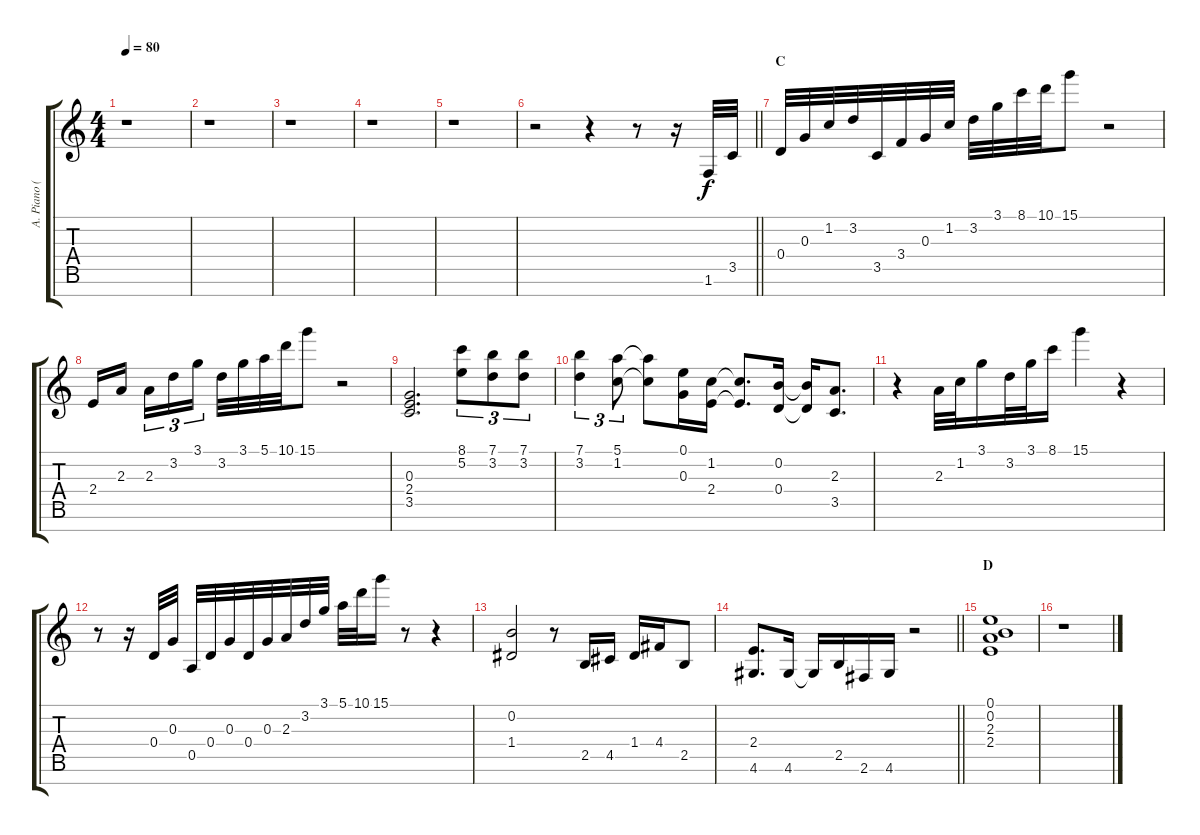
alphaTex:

\track ("A. Piano (Right Hand)" "A. Piano (") {instrument acousticgrandpiano}
\staff {score tabs}
\tuning (E5 B4 G4 D4 A3 E3 B2) {hide}
\ts (4 4)
\tempo 80
\clef g2
\ks c
r.1{dy f} |
r.1 |
r.1 |
r.1 |
r.1 |
\barLineRight lightlight
r.2 r.4 r.8 r.16 1.6.32 3.5.32 |
\section ("" "C")
0.4.32 0.3.32 1.2.32 3.2.32 3.5.32 3.4.32 0.3.32 1.2.32 3.2.32 3.1.32 8.1.32 10.1.32 15.1.8 r.2 |
2.4.16 2.3.16{beam splitsecondary} 2.3.16{tu (3 2)} 3.2.16{tu (3 2)} 3.1.16{tu (3 2)} 3.2.32 3.1.32 5.1.32 10.1.32 15.1.8 r.2 |
(0.3 2.4 3.5).2{d} (8.1 5.2).8{tu (3 2)} (7.1 3.2).8{tu (3 2)} (7.1 3.2).8{tu (3 2)} |
(7.1 3.2).4{tu (3 2)} (5.1 1.2).8{tu (3 2)} (5.1{t} 1.2{t}).8 (0.1 0.3).16 (1.2 2.4).16 (1.2{t} 2.4{t}).8{d} (0.2 0.4).16 (0.2{t} 0.4{t}).16 (2.3 3.5).8{d} |
r.4 2.3.32 1.2.32 3.1.16 3.2.32 3.1.32 8.1.16 15.1.4 r.4 |
r.8 r.16 0.4.32 0.3.32 0.5.32 0.4.32 0.3.32 0.4.32 0.3.32 2.3.32 3.2.32 3.1.32 5.1.32 10.1.32 15.1.16 r.8 r.4 |
(0.2 1.4).2 r.8 2.5.16 4.5.16 1.4.16 4.4.16 2.5.8 |
\barLineRight lightlight
(2.4 4.6).8{d} 4.6.16 4.6{t}.16 2.5.16 2.6.16 4.6.16 r.2 |
\section ("" "D")
(0.1 0.2 2.3 2.4).1 |
r.1
